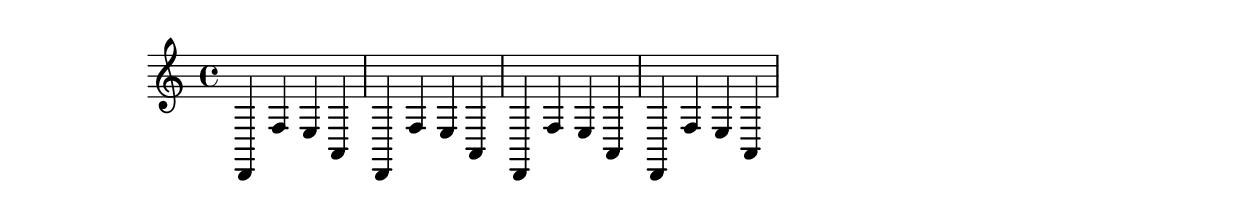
\relative {
  d,4 f' e a,
  d,4 f' e a,
  d,4 f' e a,
  d,4 f' e a,
}
